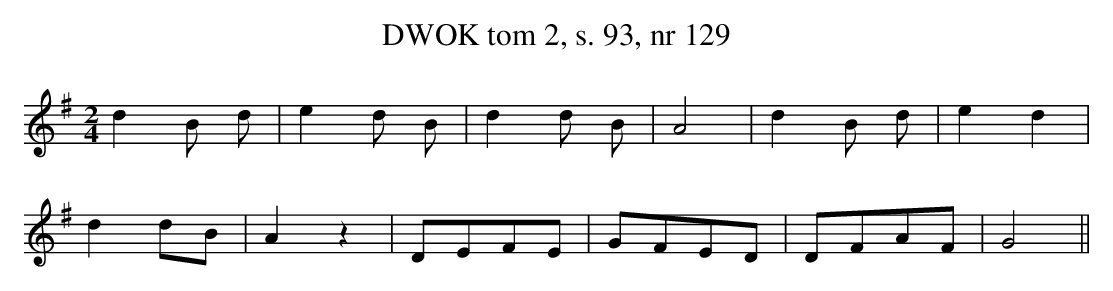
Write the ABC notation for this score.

X:1
T: DWOK tom 2, s. 93, nr 129
L: 1/16
M: 2/4
K: G
d4 B2 d2 |\
e4 d2 B2 |\
d4 d2 B2 |\
A8 |\
d4 B2 d2 |\
e4 d4 |
d4 d2B2 |\
A4 z4 |\
D2E2F2E2 |\
G2F2E2D2 |\
D2F2A2F2 |\
G8 ||
